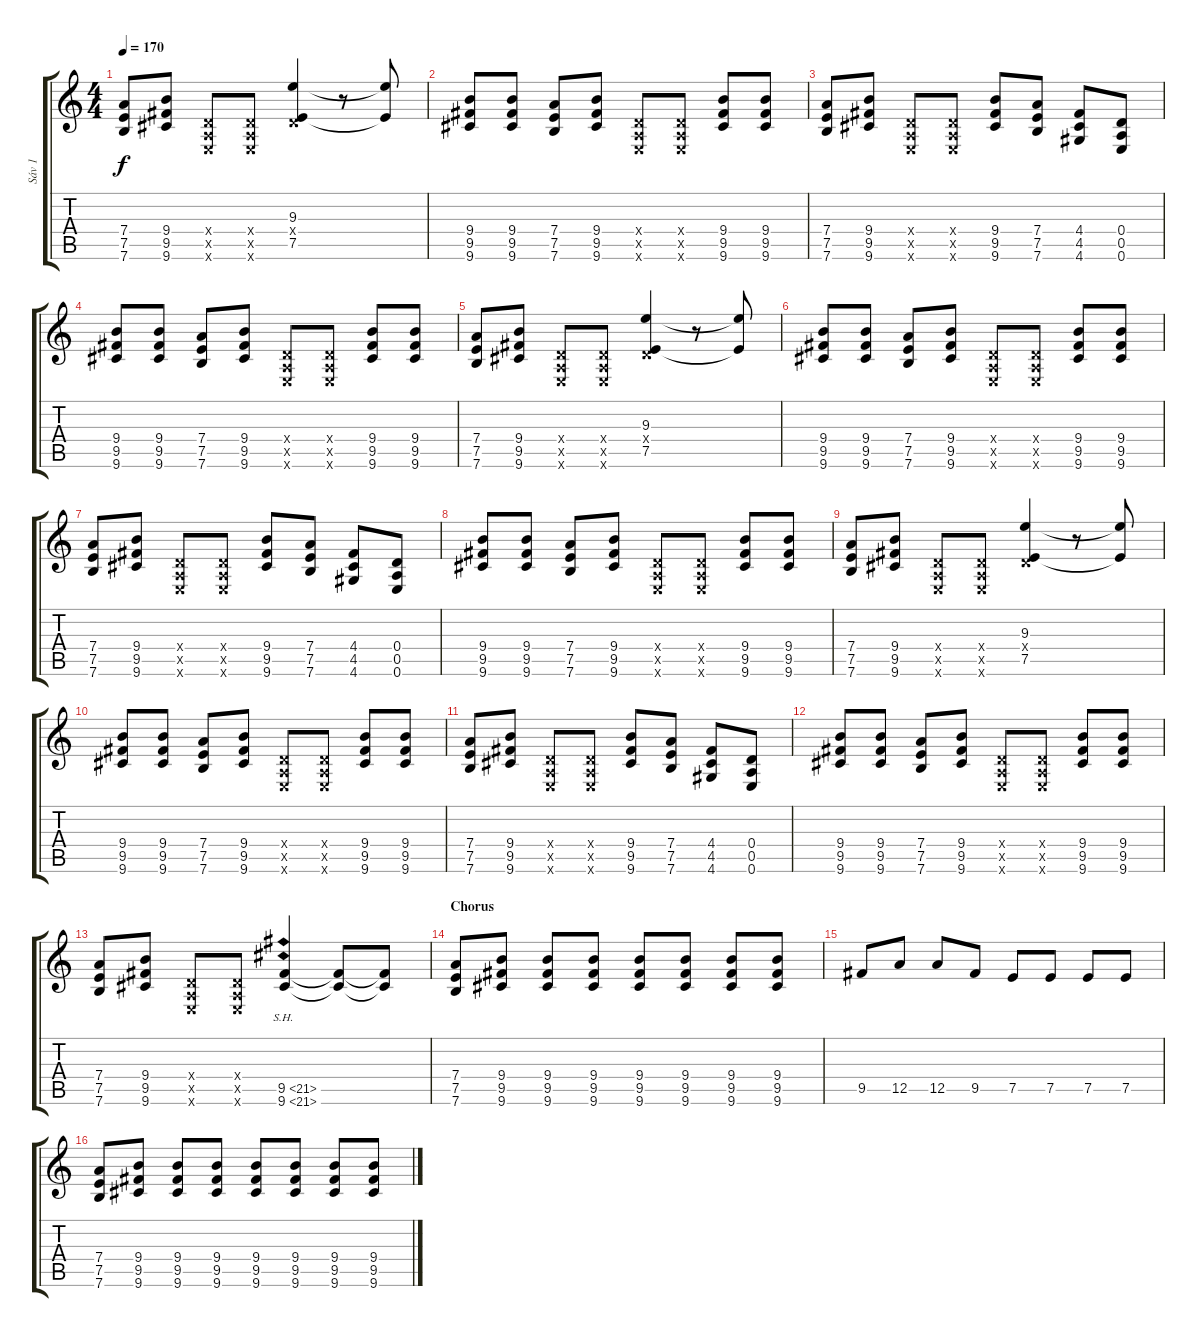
\track ("Sáv 1" "Sáv 1") {instrument overdrivenguitar}
\staff {score tabs}
\tuning (E4 B3 G3 D3 A2 E2) {hide}
\ts (4 4)
\tempo 170
\clef g2
\ks c
(7.4 7.5 7.6).8{dy f} (9.4 9.5 9.6).8 (0.4{x} 0.5{x} 0.6{x}).8 (0.4{x} 0.5{x} 0.6{x}).8 (9.3 0.4{x} 7.5).4 r.8 (9.3{t} 7.5{t}).8 |
(9.4 9.5 9.6).8 (9.4 9.5 9.6).8 (7.4 7.5 7.6).8 (9.4 9.5 9.6).8 (0.4{x} 0.5{x} 0.6{x}).8 (0.4{x} 0.5{x} 0.6{x}).8 (9.4 9.5 9.6).8 (9.4 9.5 9.6).8 |
(7.4 7.5 7.6).8 (9.4 9.5 9.6).8 (0.4{x} 0.5{x} 0.6{x}).8 (0.4{x} 0.5{x} 0.6{x}).8 (9.4 9.5 9.6).8 (7.4 7.5 7.6).8 (4.4 4.5 4.6).8 (0.4 0.5 0.6).8 |
(9.4 9.5 9.6).8 (9.4 9.5 9.6).8 (7.4 7.5 7.6).8 (9.4 9.5 9.6).8 (0.4{x} 0.5{x} 0.6{x}).8 (0.4{x} 0.5{x} 0.6{x}).8 (9.4 9.5 9.6).8 (9.4 9.5 9.6).8 |
(7.4 7.5 7.6).8 (9.4 9.5 9.6).8 (0.4{x} 0.5{x} 0.6{x}).8 (0.4{x} 0.5{x} 0.6{x}).8 (9.3 0.4{x} 7.5).4 r.8 (9.3{t} 7.5{t}).8 |
(9.4 9.5 9.6).8 (9.4 9.5 9.6).8 (7.4 7.5 7.6).8 (9.4 9.5 9.6).8 (0.4{x} 0.5{x} 0.6{x}).8 (0.4{x} 0.5{x} 0.6{x}).8 (9.4 9.5 9.6).8 (9.4 9.5 9.6).8 |
(7.4 7.5 7.6).8 (9.4 9.5 9.6).8 (0.4{x} 0.5{x} 0.6{x}).8 (0.4{x} 0.5{x} 0.6{x}).8 (9.4 9.5 9.6).8 (7.4 7.5 7.6).8 (4.4 4.5 4.6).8 (0.4 0.5 0.6).8 |
(9.4 9.5 9.6).8 (9.4 9.5 9.6).8 (7.4 7.5 7.6).8 (9.4 9.5 9.6).8 (0.4{x} 0.5{x} 0.6{x}).8 (0.4{x} 0.5{x} 0.6{x}).8 (9.4 9.5 9.6).8 (9.4 9.5 9.6).8 |
(7.4 7.5 7.6).8 (9.4 9.5 9.6).8 (0.4{x} 0.5{x} 0.6{x}).8 (0.4{x} 0.5{x} 0.6{x}).8 (9.3 0.4{x} 7.5).4 r.8 (9.3{t} 7.5{t}).8 |
(9.4 9.5 9.6).8 (9.4 9.5 9.6).8 (7.4 7.5 7.6).8 (9.4 9.5 9.6).8 (0.4{x} 0.5{x} 0.6{x}).8 (0.4{x} 0.5{x} 0.6{x}).8 (9.4 9.5 9.6).8 (9.4 9.5 9.6).8 |
(7.4 7.5 7.6).8 (9.4 9.5 9.6).8 (0.4{x} 0.5{x} 0.6{x}).8 (0.4{x} 0.5{x} 0.6{x}).8 (9.4 9.5 9.6).8 (7.4 7.5 7.6).8 (4.4 4.5 4.6).8 (0.4 0.5 0.6).8 |
(9.4 9.5 9.6).8 (9.4 9.5 9.6).8 (7.4 7.5 7.6).8 (9.4 9.5 9.6).8 (0.4{x} 0.5{x} 0.6{x}).8 (0.4{x} 0.5{x} 0.6{x}).8 (9.4 9.5 9.6).8 (9.4 9.5 9.6).8 |
(7.4 7.5 7.6).8 (9.4 9.5 9.6).8 (0.4{x} 0.5{x} 0.6{x}).8 (0.4{x} 0.5{x} 0.6{x}).8 (9.5{sh 12} 9.6{sh 12}).4 (9.5{t} 9.6{t}).8 (9.5{t} 9.6{t}).8 |
\section ("" "Chorus")
(7.4 7.5 7.6).8 (9.4 9.5 9.6).8 (9.4 9.5 9.6).8 (9.4 9.5 9.6).8 (9.4 9.5 9.6).8 (9.4 9.5 9.6).8 (9.4 9.5 9.6).8 (9.4 9.5 9.6).8 |
9.5.8 12.5.8 12.5.8 9.5.8 7.5.8 7.5.8 7.5.8 7.5.8 |
(7.4 7.5 7.6).8 (9.4 9.5 9.6).8 (9.4 9.5 9.6).8 (9.4 9.5 9.6).8 (9.4 9.5 9.6).8 (9.4 9.5 9.6).8 (9.4 9.5 9.6).8 (9.4 9.5 9.6).8
